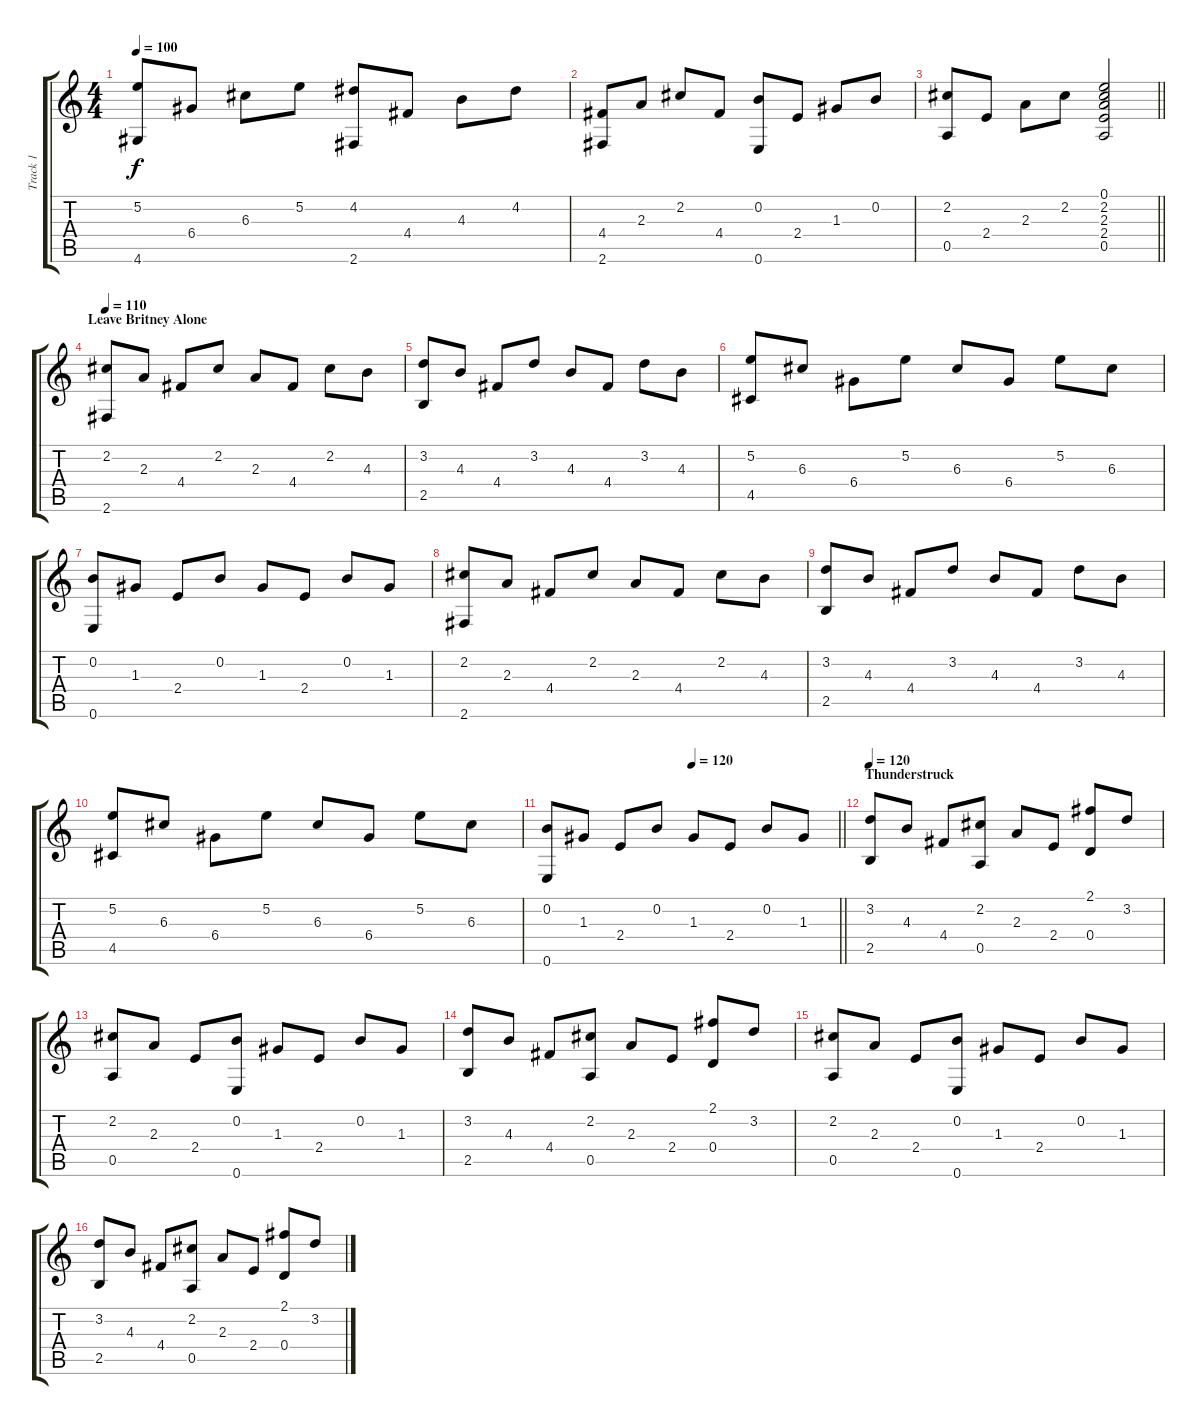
\track ("Track 1" "Track 1") {instrument acousticguitarsteel}
\staff {score tabs}
\tuning (E4 B3 G3 D3 A2 E2) {hide}
\ts (4 4)
\tempo 100
\clef g2
\ks c
(5.2 4.6).8{dy f} 6.4.8 6.3.8 5.2.8 (4.2 2.6).8 4.4.8 4.3.8 4.2.8 |
(4.4 2.6).8 2.3.8 2.2.8 4.4.8 (0.2 0.6).8 2.4.8 1.3.8 0.2.8 |
\barLineRight lightlight
(2.2 0.5).8 2.4.8 2.3.8 2.2.8 (0.1 2.2 2.3 2.4 0.5).2 |
\section ("" "Leave Britney Alone")
\tempo 110
(2.2 2.6).8 2.3.8 4.4.8 2.2.8 2.3.8 4.4.8 2.2.8 4.3.8 |
(3.2 2.5).8 4.3.8 4.4.8 3.2.8 4.3.8 4.4.8 3.2.8 4.3.8 |
(5.2 4.5).8 6.3.8 6.4.8 5.2.8 6.3.8 6.4.8 5.2.8 6.3.8 |
(0.2 0.6).8 1.3.8 2.4.8 0.2.8 1.3.8 2.4.8 0.2.8 1.3.8 |
(2.2 2.6).8 2.3.8 4.4.8 2.2.8 2.3.8 4.4.8 2.2.8 4.3.8 |
(3.2 2.5).8 4.3.8 4.4.8 3.2.8 4.3.8 4.4.8 3.2.8 4.3.8 |
(5.2 4.5).8 6.3.8 6.4.8 5.2.8 6.3.8 6.4.8 5.2.8 6.3.8 |
\tempo (120 0.5)
\barLineRight lightlight
(0.2 0.6).8 1.3.8 2.4.8 0.2.8 1.3.8 2.4.8 0.2.8 1.3.8 |
\section ("" "Thunderstruck")
\tempo 120
(3.2 2.5).8 4.3.8 4.4.8 (2.2 0.5).8 2.3.8 2.4.8 (2.1 0.4).8 3.2.8 |
(2.2 0.5).8 2.3.8 2.4.8 (0.2 0.6).8 1.3.8 2.4.8 0.2.8 1.3.8 |
(3.2 2.5).8 4.3.8 4.4.8 (2.2 0.5).8 2.3.8 2.4.8 (2.1 0.4).8 3.2.8 |
(2.2 0.5).8 2.3.8 2.4.8 (0.2 0.6).8 1.3.8 2.4.8 0.2.8 1.3.8 |
(3.2 2.5).8 4.3.8 4.4.8 (2.2 0.5).8 2.3.8 2.4.8 (2.1 0.4).8 3.2.8
